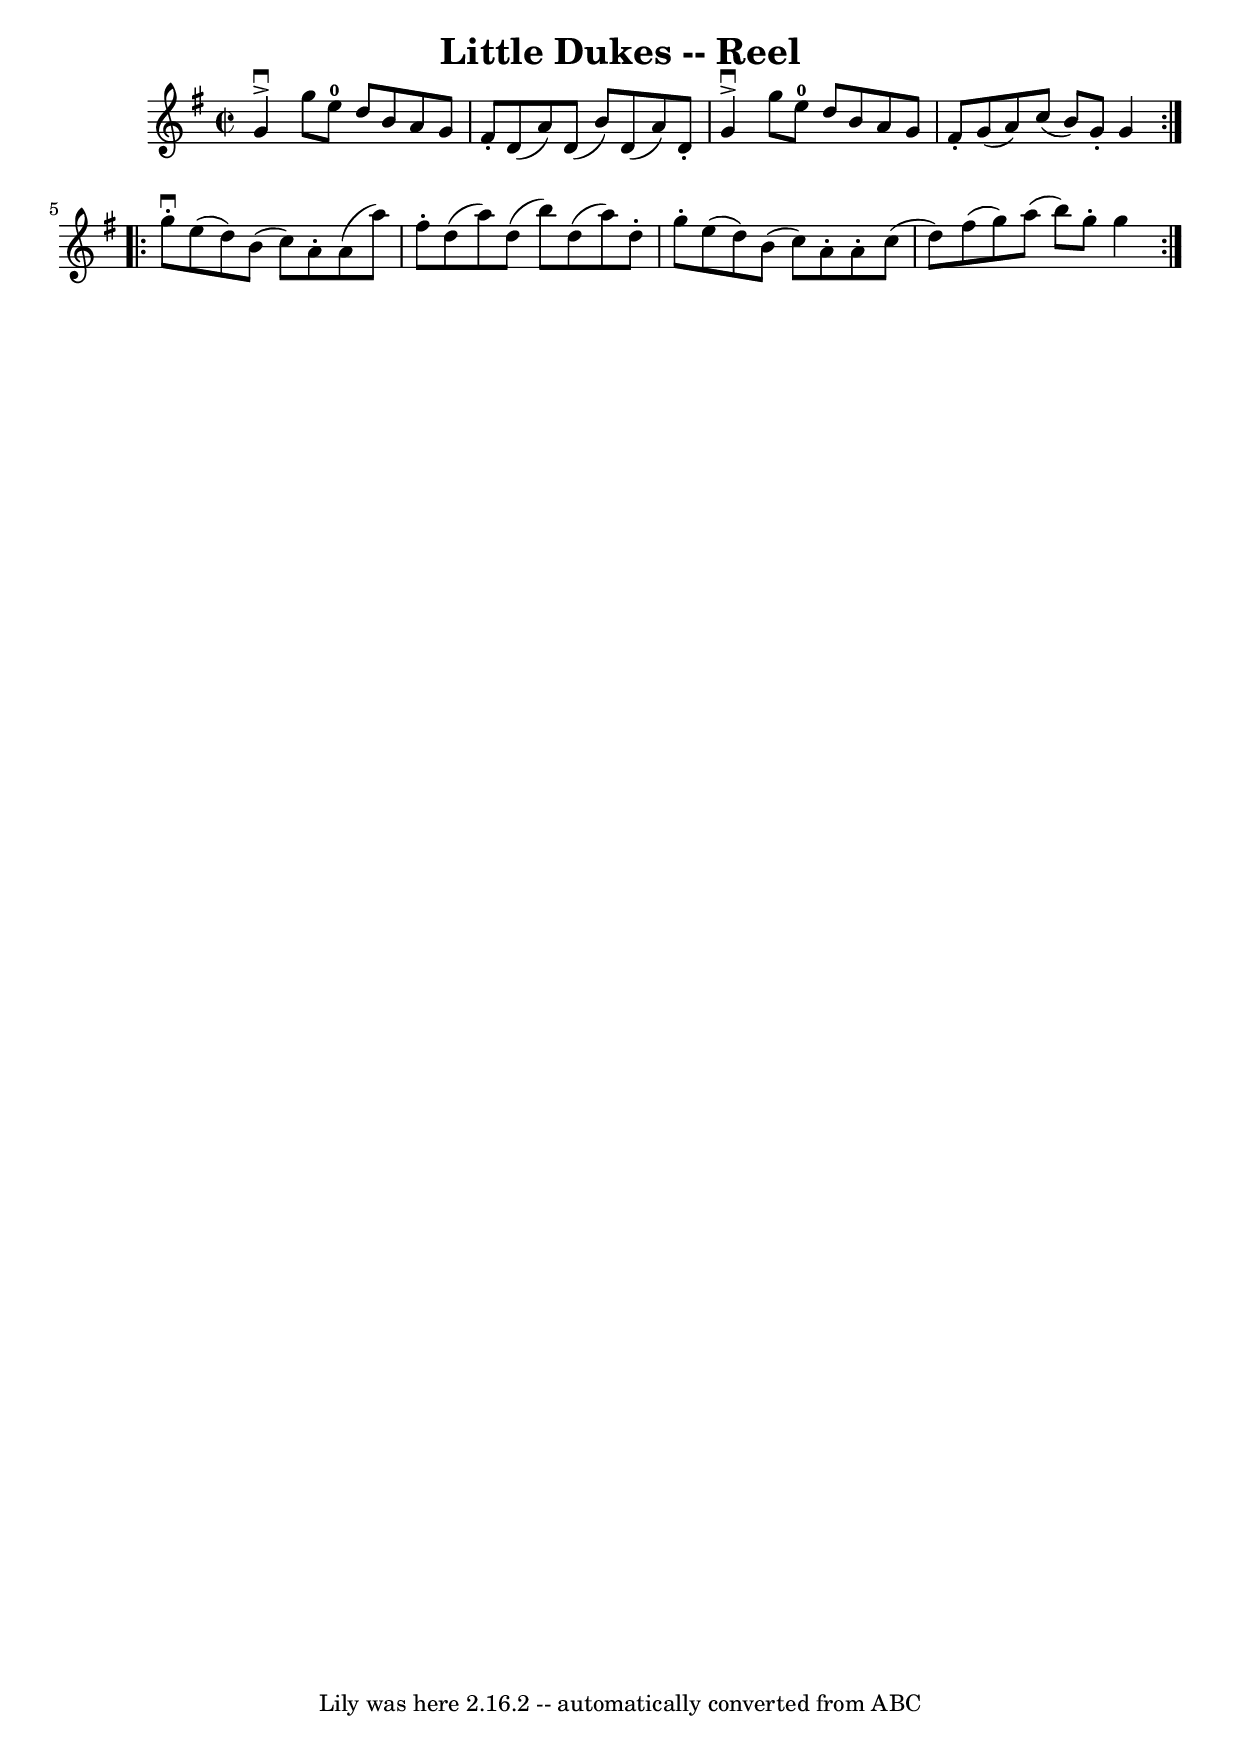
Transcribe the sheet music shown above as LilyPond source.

\version "2.16.2"
\include "Mammoth.ily"
\header {
  %% book = "Ryan's Mammoth Collection"
  crossRefNumber = "1"
  footnotes = "\\\\305"
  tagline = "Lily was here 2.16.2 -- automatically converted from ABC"
  title = "Little Dukes -- Reel"

}
voicedefault =  {



  \repeat volta 2 {

    \override Staff.TimeSignature #'style = #'C
    \time 2/2 
    \key g \major
    g'4^\downbow^\accent g''8 e''8-0 d''8    
    b'8 a'8 g'8    |
    fis'8 -. d'8 (a'8) d'8 (b'8)   
    d'8 (a'8) d'8 -.   |
    g'4^\downbow^\accent g''8 e''8-0 
    d''8 b'8 a'8 g'8    |
    fis'8 -. g'8 (a'8) c''8 (
    b'8) g'8 -. g'4  
  }     
  \repeat volta 2 {
    g''8^\downbow-. e''8 (
    d''8) b'8 (c''8) a'8 -. a'8 (a''8)   |
    fis''8 -.  
    d''8 (a''8) d''8 (b''8) d''8 (a''8) d''8 -.   |
    
    g''8 -. e''8 (d''8) b'8 (c''8) a'8 -. a'8 -. c''8 (
    |
    d''8) fis''8 (g''8) a''8 (b''8) g''8 -. g''4  

  }   

}

\score{
  <<

    \context Staff="default"
    {
      \voicedefault 
      
    }

  >>
  \layout {
    
  }
  \midi {
  }

}
